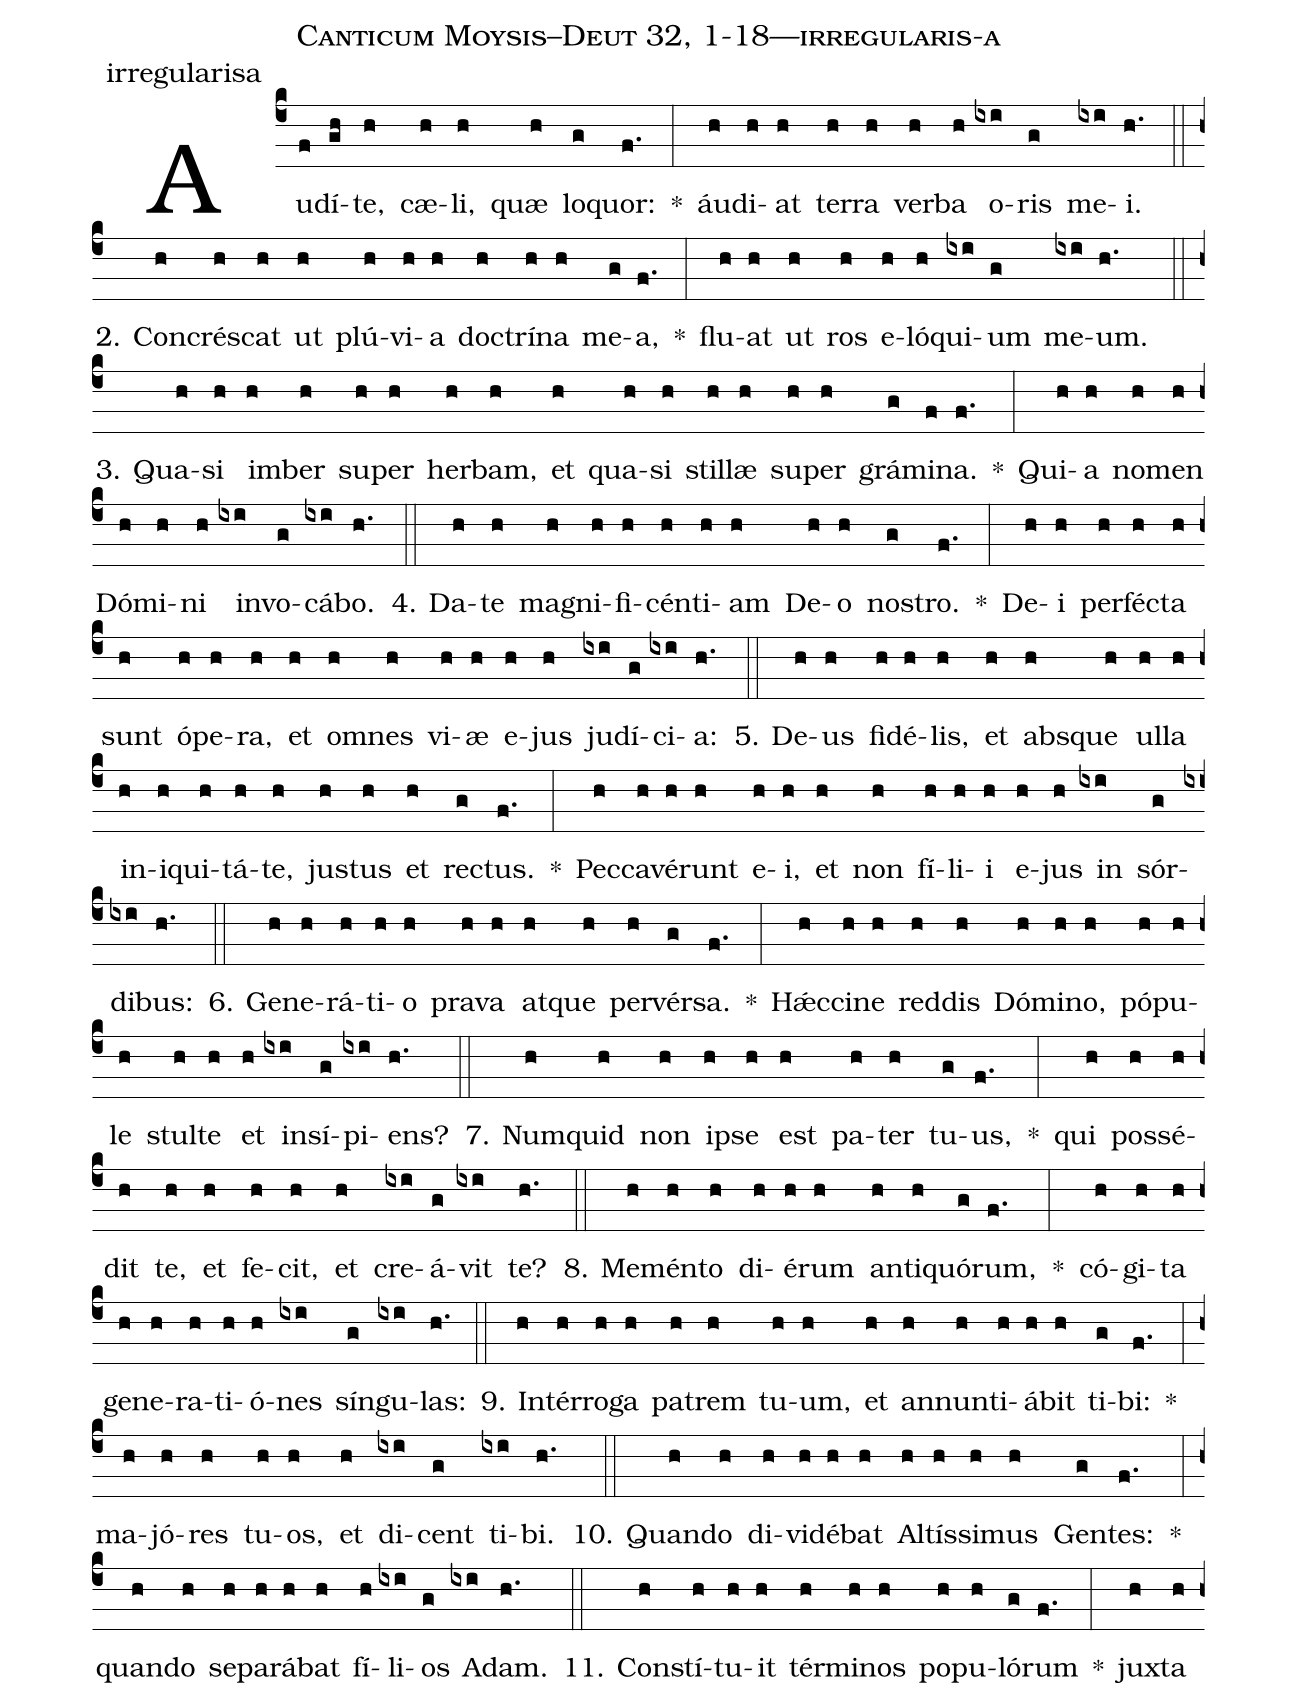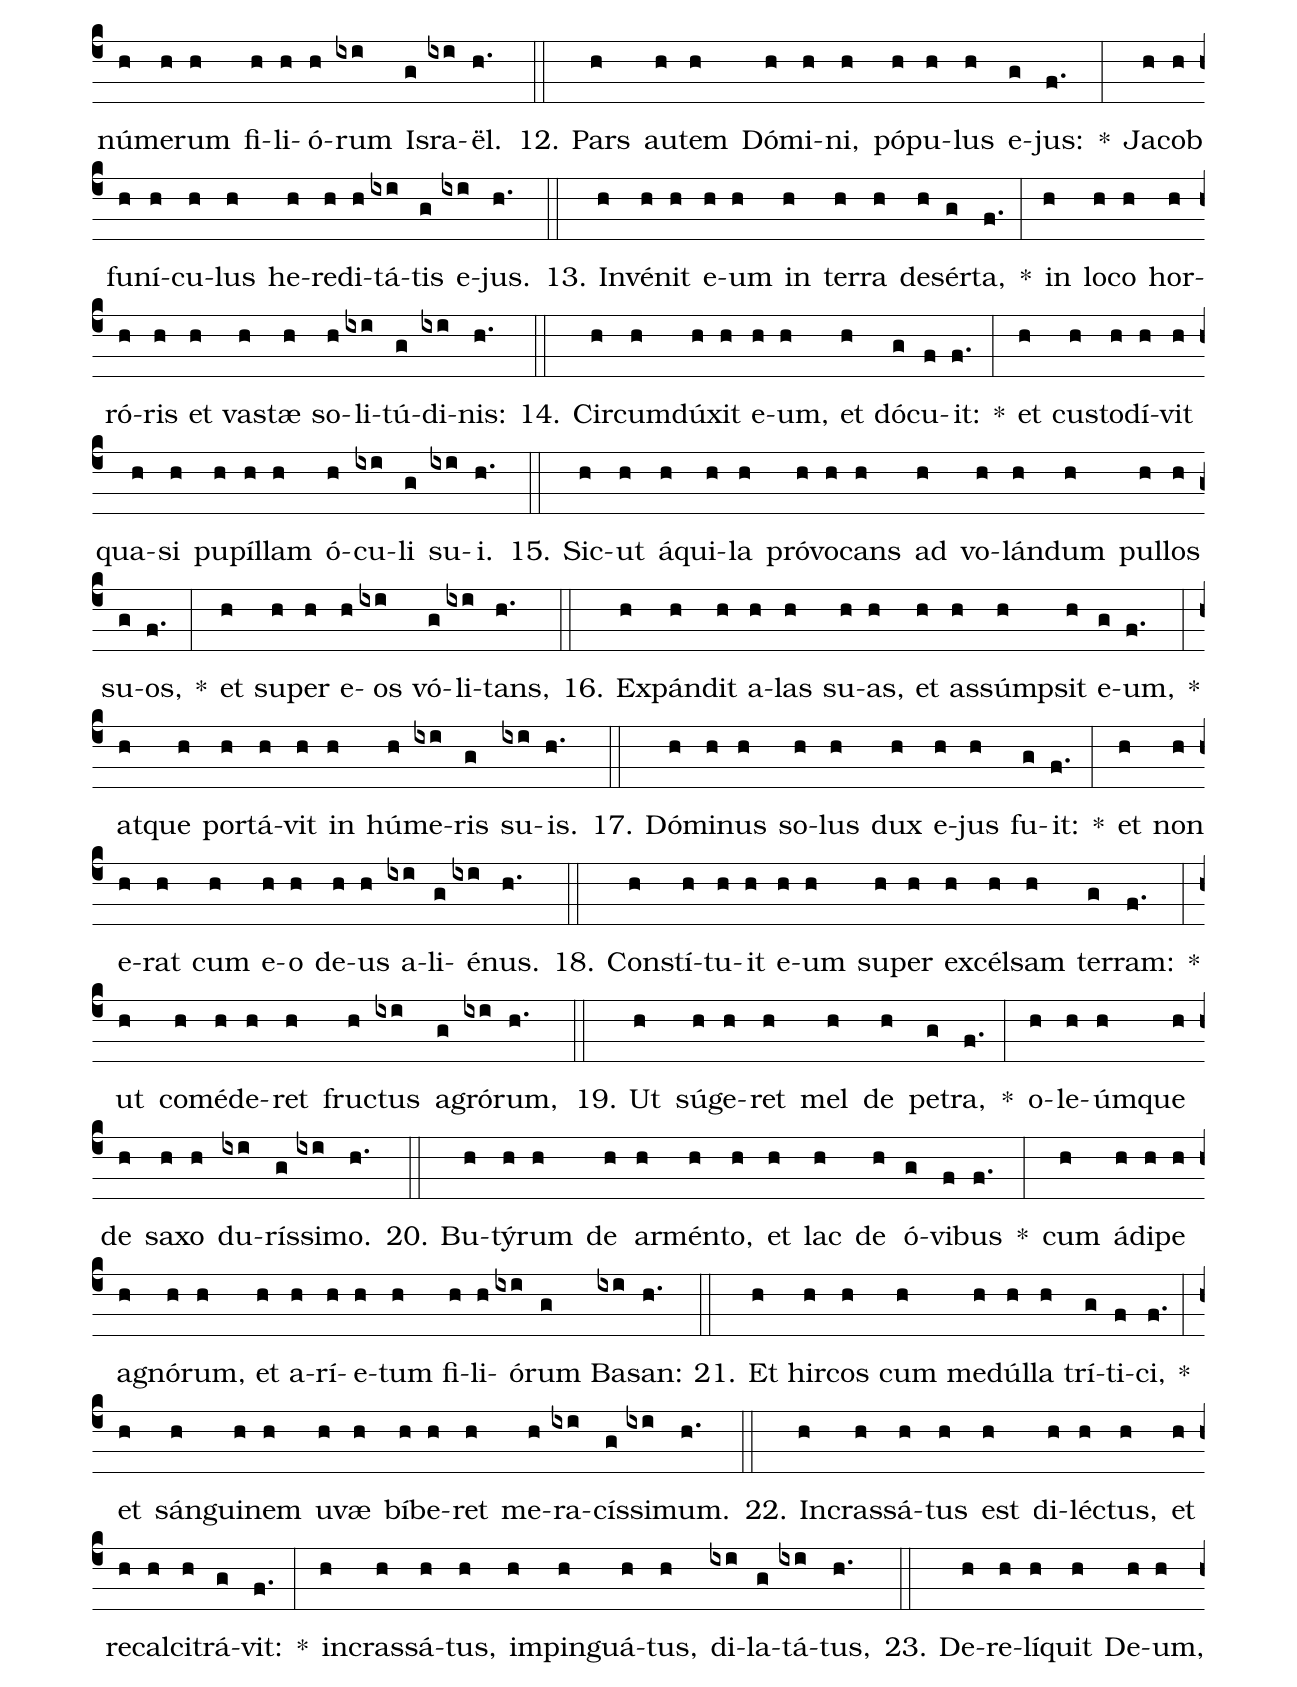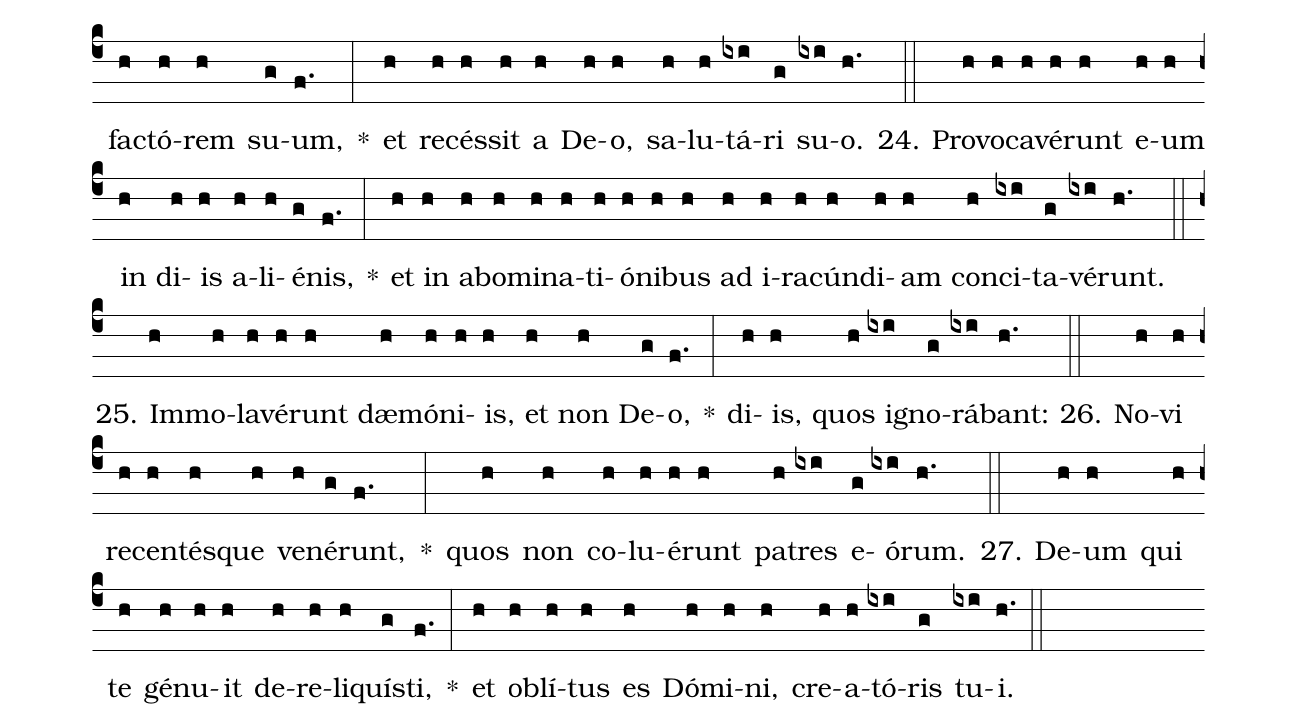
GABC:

name: Canticum Moysis--Deut 32, 1-18---irregularis-a;
annotation: irregularisa;
%%
(c4)Au(f)dí(gh)te,(h) cæ(h)li,(h) quæ(h) lo(g)quor:(f.) *(:) áu(h)di(h)at(h) ter(h)ra(h) ver(h)ba(h) o(ixi)ris(g) me(ixi)i.(h.) (::)
2. Con(h)crés(h)cat(h) ut(h) plú(h)vi(h)a(h) doc(h)trí(h)na(h) me(g)a,(f.) *(:) flu(h)at(h) ut(h) ros(h) e(h)ló(h)qui(ixi)um(g) me(ixi)um.(h.) (::)
3. Qua(h)si(h) im(h)ber(h) su(h)per(h) her(h)bam,(h) et(h) qua(h)si(h) stil(h)læ(h) su(h)per(h) grá(g)mi(f)na.(f.) *(:) Qui(h)a(h) no(h)men(h) Dó(h)mi(h)ni(h) in(ixi)vo(g)cá(ixi)bo.(h.) (::)
4. Da(h)te(h) ma(h)gni(h)fi(h)cén(h)ti(h)am(h) De(h)o(h) nos(g)tro.(f.) *(:) De(h)i(h) per(h)féc(h)ta(h) sunt(h) ó(h)pe(h)ra,(h) et(h) om(h)nes(h) vi(h)æ(h) e(h)jus(h) ju(ixi)dí(g)ci(ixi)a:(h.) (::)
5. De(h)us(h) fi(h)dé(h)lis,(h) et(h) abs(h)que(h) ul(h)la(h) in(h)i(h)qui(h)tá(h)te,(h) jus(h)tus(h) et(h) rec(g)tus.(f.) *(:) Pec(h)ca(h)vé(h)runt(h) e(h)i,(h) et(h) non(h) fí(h)li(h)i(h) e(h)jus(h) in(ixi) sór(g)di(ixi)bus:(h.) (::)
6. Ge(h)ne(h)rá(h)ti(h)o(h) pra(h)va(h) at(h)que(h) per(h)vér(g)sa.(f.) *(:) Hǽc(h)ci(h)ne(h) red(h)dis(h) Dó(h)mi(h)no,(h) pó(h)pu(h)le(h) stul(h)te(h) et(h) in(ixi)sí(g)pi(ixi)ens?(h.) (::)
7. Num(h)quid(h) non(h) ip(h)se(h) est(h) pa(h)ter(h) tu(g)us,(f.) *(:) qui(h) pos(h)sé(h)dit(h) te,(h) et(h) fe(h)cit,(h) et(h) cre(ixi)á(g)vit(ixi) te?(h.) (::)
8. Me(h)mén(h)to(h) di(h)é(h)rum(h) an(h)ti(h)quó(g)rum,(f.) *(:) có(h)gi(h)ta(h) ge(h)ne(h)ra(h)ti(h)ó(h)nes(ixi) sín(g)gu(ixi)las:(h.) (::)
9. In(h)tér(h)ro(h)ga(h) pa(h)trem(h) tu(h)um,(h) et(h) an(h)nun(h)ti(h)á(h)bit(h) ti(g)bi:(f.) *(:) ma(h)jó(h)res(h) tu(h)os,(h) et(h) di(ixi)cent(g) ti(ixi)bi.(h.) (::)
10. Quan(h)do(h) di(h)vi(h)dé(h)bat(h) Al(h)tís(h)si(h)mus(h) Gen(g)tes:(f.) *(:) quan(h)do(h) se(h)pa(h)rá(h)bat(h) fí(h)li(ixi)os(g) A(ixi)dam.(h.) (::)
11. Con(h)stí(h)tu(h)it(h) tér(h)mi(h)nos(h) po(h)pu(h)ló(g)rum(f.) *(:) jux(h)ta(h) nú(h)me(h)rum(h) fi(h)li(h)ó(h)rum(ixi) Is(g)ra(ixi)ël.(h.) (::)
12. Pars(h) au(h)tem(h) Dó(h)mi(h)ni,(h) pó(h)pu(h)lus(h) e(g)jus:(f.) *(:) Ja(h)cob(h) fu(h)ní(h)cu(h)lus(h) he(h)re(h)di(h)tá(ixi)tis(g) e(ixi)jus.(h.) (::)
13. In(h)vé(h)nit(h) e(h)um(h) in(h) ter(h)ra(h) de(h)sér(g)ta,(f.) *(:) in(h) lo(h)co(h) hor(h)ró(h)ris(h) et(h) vas(h)tæ(h) so(h)li(ixi)tú(g)di(ixi)nis:(h.) (::)
14. Cir(h)cum(h)dú(h)xit(h) e(h)um,(h) et(h) dó(g)cu(f)it:(f.) *(:) et(h) cus(h)to(h)dí(h)vit(h) qua(h)si(h) pu(h)píl(h)lam(h) ó(h)cu(ixi)li(g) su(ixi)i.(h.) (::)
15. Sic(h)ut(h) á(h)qui(h)la(h) pró(h)vo(h)cans(h) ad(h) vo(h)lán(h)dum(h) pul(h)los(h) su(g)os,(f.) *(:) et(h) su(h)per(h) e(h)os(ixi) vó(g)li(ixi)tans,(h.) (::)
16. Ex(h)pán(h)dit(h) a(h)las(h) su(h)as,(h) et(h) as(h)súmp(h)sit(h) e(g)um,(f.) *(:) at(h)que(h) por(h)tá(h)vit(h) in(h) hú(h)me(ixi)ris(g) su(ixi)is.(h.) (::)
17. Dó(h)mi(h)nus(h) so(h)lus(h) dux(h) e(h)jus(h) fu(g)it:(f.) *(:) et(h) non(h) e(h)rat(h) cum(h) e(h)o(h) de(h)us(h) a(ixi)li(g)é(ixi)nus.(h.) (::)
18. Con(h)stí(h)tu(h)it(h) e(h)um(h) su(h)per(h) ex(h)cél(h)sam(h) ter(g)ram:(f.) *(:) ut(h) com(h)é(h)de(h)ret(h) fruc(h)tus(ixi) a(g)gró(ixi)rum,(h.) (::)
19. Ut(h) sú(h)ge(h)ret(h) mel(h) de(h) pe(g)tra,(f.) *(:) o(h)le(h)úm(h)que(h) de(h) sa(h)xo(h) du(ixi)rís(g)si(ixi)mo.(h.) (::)
20. Bu(h)tý(h)rum(h) de(h) ar(h)mén(h)to,(h) et(h) lac(h) de(h) ó(g)vi(f)bus(f.) *(:) cum(h) á(h)di(h)pe(h) a(h)gnó(h)rum,(h) et(h) a(h)rí(h)e(h)tum(h) fi(h)li(h)ó(ixi)rum(g) Ba(ixi)san:(h.) (::)
21. Et(h) hir(h)cos(h) cum(h) me(h)dúl(h)la(h) trí(g)ti(f)ci,(f.) *(:) et(h) sán(h)gui(h)nem(h) u(h)væ(h) bí(h)be(h)ret(h) me(h)ra(ixi)cís(g)si(ixi)mum.(h.) (::)
22. In(h)cras(h)sá(h)tus(h) est(h) di(h)léc(h)tus,(h) et(h) re(h)cal(h)ci(h)trá(g)vit:(f.) *(:) in(h)cras(h)sá(h)tus,(h) im(h)pin(h)guá(h)tus,(h) di(ixi)la(g)tá(ixi)tus,(h.) (::)
23. De(h)re(h)lí(h)quit(h) De(h)um,(h) fac(h)tó(h)rem(h) su(g)um,(f.) *(:) et(h) re(h)cés(h)sit(h) a(h) De(h)o,(h) sa(h)lu(h)tá(ixi)ri(g) su(ixi)o.(h.) (::)
24. Pro(h)vo(h)ca(h)vé(h)runt(h) e(h)um(h) in(h) di(h)is(h) a(h)li(h)é(g)nis,(f.) *(:) et(h) in(h) ab(h)o(h)mi(h)na(h)ti(h)ó(h)ni(h)bus(h) ad(h) i(h)ra(h)cún(h)di(h)am(h) con(h)ci(ixi)ta(g)vé(ixi)runt.(h.) (::)
25. Im(h)mo(h)la(h)vé(h)runt(h) dæ(h)mó(h)ni(h)is,(h) et(h) non(h) De(g)o,(f.) *(:) di(h)is,(h) quos(h) i(ixi)gno(g)rá(ixi)bant:(h.) (::)
26. No(h)vi(h) re(h)cen(h)tés(h)que(h) ve(h)né(g)runt,(f.) *(:) quos(h) non(h) co(h)lu(h)é(h)runt(h) pa(h)tres(ixi) e(g)ó(ixi)rum.(h.) (::)
27. De(h)um(h) qui(h) te(h) gé(h)nu(h)it(h) de(h)re(h)li(h)quís(g)ti,(f.) *(:) et(h) ob(h)lí(h)tus(h) es(h) Dó(h)mi(h)ni,(h) cre(h)a(h)tó(ixi)ris(g) tu(ixi)i.(h.) (::)
